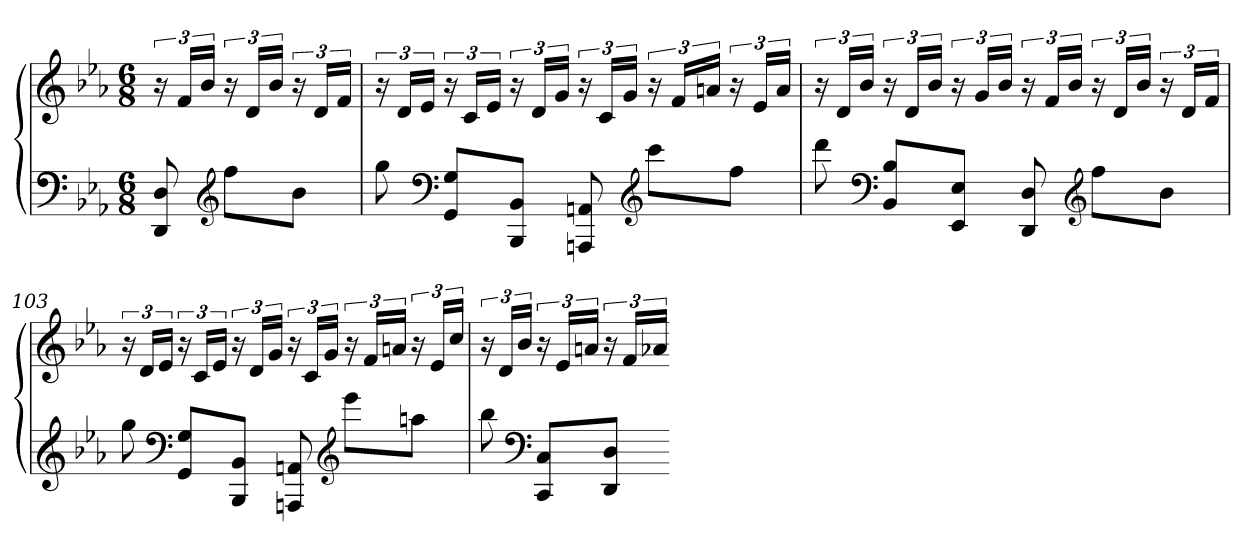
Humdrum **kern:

**kern	**kern
*part1	*part1
*staff2	*staff1
*clefF4	*clefG2
*k[b-e-a-]	*k[b-e-a-]
*E-:	*E-:
*M6/8	*M6/8
=	=
8DD 8D	24r
.	24fLL
.	24b-JJ
*clefG2	*
8ffL	24r
.	24dLL
.	24b-JJ
8b-J	24r
.	24dLL
.	24fJJ
=101	=101
8gg	24r
.	24dLL
.	24e-JJ
*clefF4	*
8GG 8GL	24r
.	24cLL
.	24e-JJ
8BBB- 8BB-J	24r
.	24dLL
.	24gJJ
8AAAn 8AAn	24r
.	24cLL
.	24gJJ
*clefG2	*
8cccL	24r
.	24fLL
.	24anJJ
8ffJ	24r
.	24e-LL
.	24aJJ
=102	=102
8ddd	24r
.	24dLL
.	24b-JJ
*clefF4	*
8BB- 8B-L	24r
.	24dLL
.	24b-JJ
8EE- 8E-J	24r
.	24gLL
.	24b-JJ
8DD 8D	24r
.	24fLL
.	24b-JJ
*clefG2	*
8ffL	24r
.	24dLL
.	24b-JJ
8b-J	24r
.	24dLL
.	24fJJ
=103	=103
8gg	24r
.	24dLL
.	24e-JJ
*clefF4	*
8GG 8GL	24r
.	24cLL
.	24e-JJ
8BBB- 8BB-J	24r
.	24dLL
.	24gJJ
8AAAn 8AAn	24r
.	24cLL
.	24gJJ
*clefG2	*
8eee-L	24r
.	24fLL
.	24anJJ
8aanJ	24r
.	24e-LL
.	24ccJJ
=104	=104
8bb-	24r
.	24dLL
.	24b-JJ
*clefF4	*
8CC 8CL	24r
.	24e-LL
.	24anJJ
8DD 8DJ	24r
.	24fLL
.	24a-XJJ
=-	=-
*-	*-
